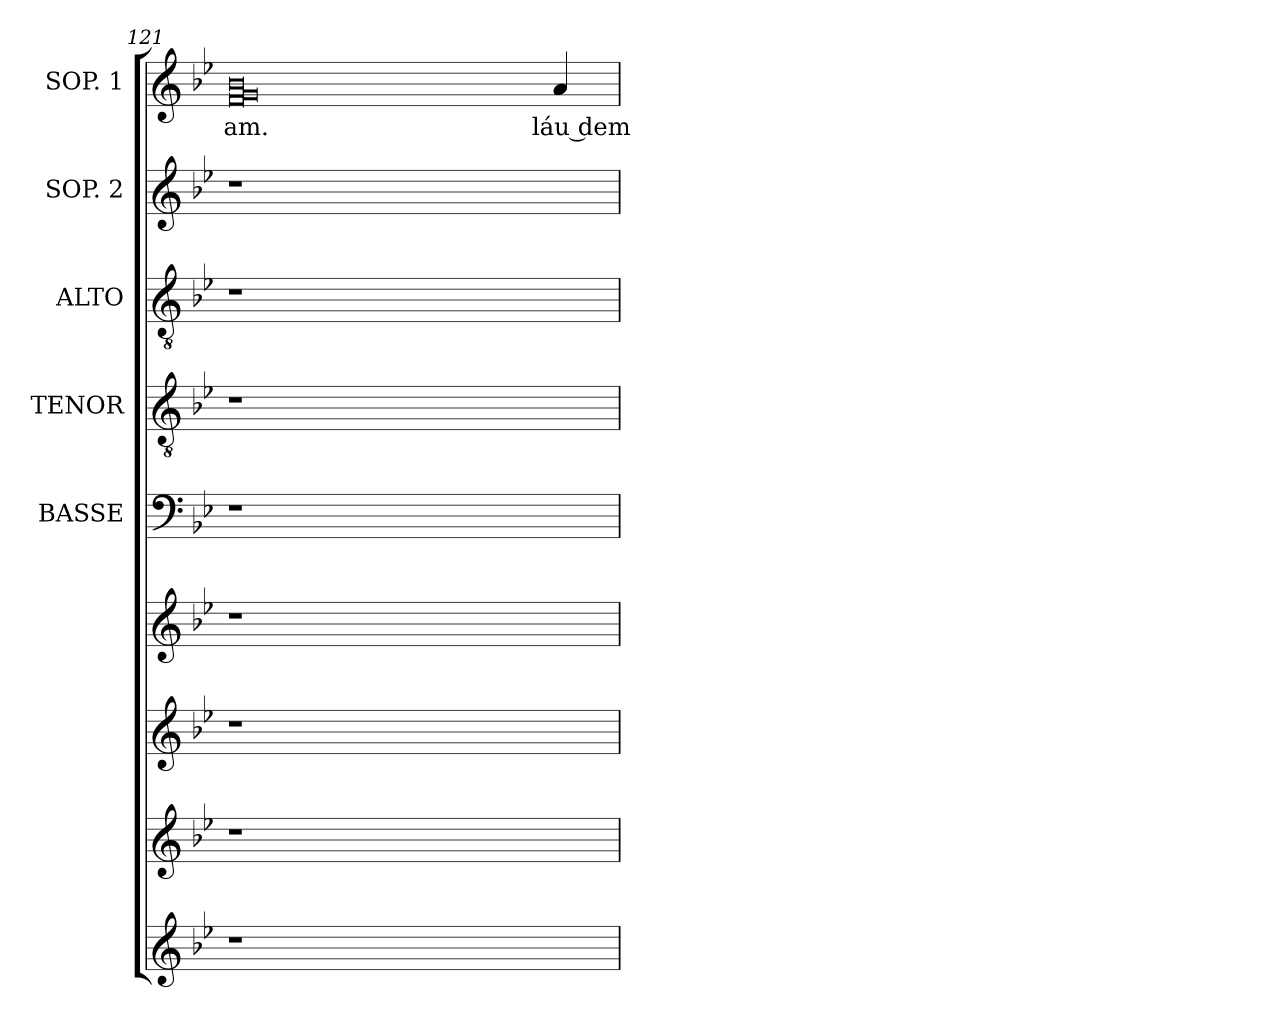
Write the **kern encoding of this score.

**kern	**kern	**kern	**kern	**kern	**kern	**kern	**kern	**kern	**text
*part9	*part8	*part7	*part6	*part5	*part4	*part3	*part2	*part1	*part1
*staff9	*staff8	*staff7	*staff6	*staff5	*staff4	*staff3	*staff2	*staff1	*staff1
*	*	*	*	*I"BASSE	*I"TENOR	*I"ALTO	*I"SOP. 2	*I"SOP. 1	*
*	*	*	*	*I'BAS.	*I'TEN.	*I'ALT.	*I'SOP. 2	*I'SOP. 1	*
*clefG2	*clefG2	*clefG2	*clefG2	*clefF4	*clefGv2	*clefGv2	*clefG2	*clefG2	*
*k[b-e-]	*k[b-e-]	*k[b-e-]	*k[b-e-]	*k[b-e-]	*k[b-e-]	*k[b-e-]	*k[b-e-]	*k[b-e-]	*
*B-:	*B-:	*B-:	*B-:	*B-:	*B-:	*B-:	*B-:	*B-:	*
=121	=121	=121	=121	=121	=121	=121	=121	=121	=121
!	!	!	!	!	!	!	!	!	!LO:LY:b
1r	1r	1r	1r	1r	1r	1r	1r	0f 0g 0b-	-am.
0.ryy	0.ryy	0.ryy	0.ryy	0.ryy	0.ryy	0.ryy	0.ryy	.	.
.	.	.	.	.	.	.	.	1..ryy	.
!	!	!	!	!	!	!	!	!	!LO:LY:b:rj
.	.	.	.	.	.	.	.	4a/	láu dem-
=	=	=	=	=	=	=	=	=	=
*-	*-	*-	*-	*-	*-	*-	*-	*-	*-
